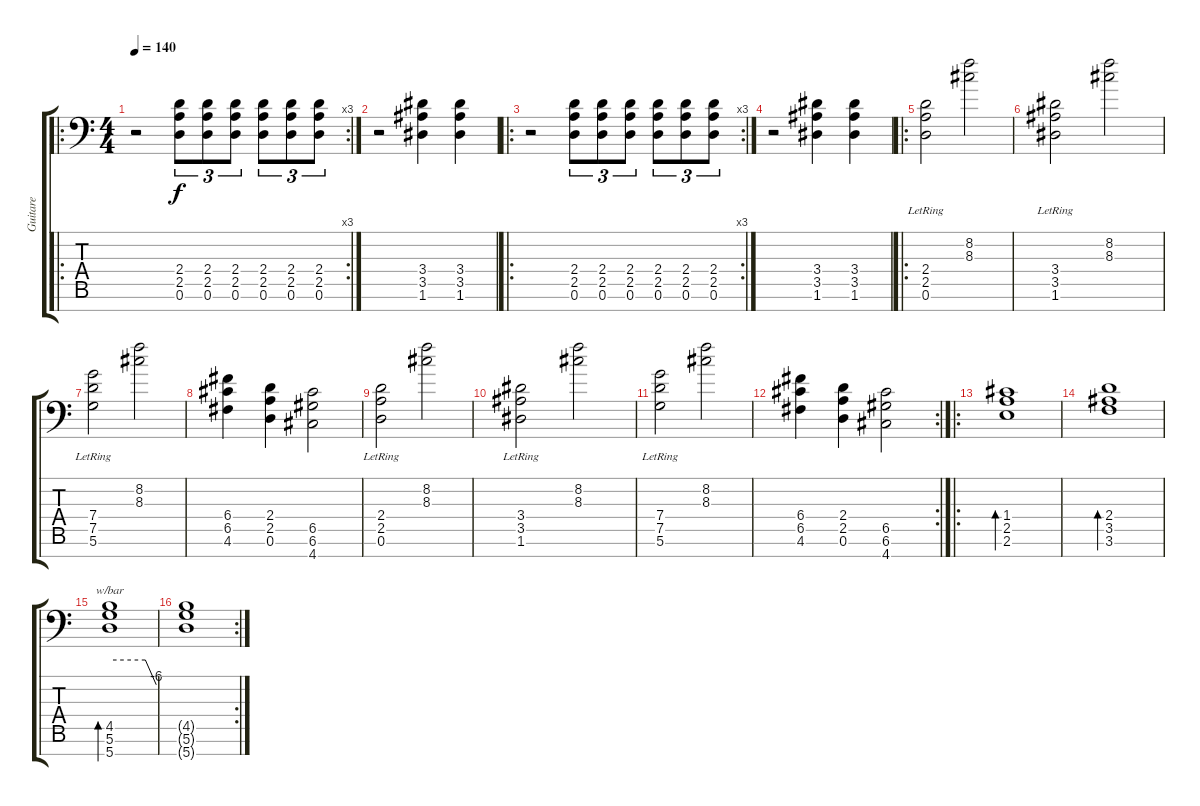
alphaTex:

\track ("Guitare" "Guitare") {instrument distortionguitar}
\staff {score tabs}
\tuning (D4 A3 F3 C3 G2 D2 A1) {hide}
\ro
\rc 3
\ts (4 4)
\tempo 140
\clef f4
\ks c
r.2{dy f} (2.4 2.5 0.6).8{tu (3 2)} (2.4 2.5 0.6).8{tu (3 2)} (2.4 2.5 0.6).8{tu (3 2)} (2.4 2.5 0.6).8{tu (3 2)} (2.4 2.5 0.6).8{tu (3 2)} (2.4 2.5 0.6).8{tu (3 2)} |
r.2 (3.4 3.5 1.6).4 (3.4 3.5 1.6).4 |
\ro
\rc 3
r.2 (2.4 2.5 0.6).8{tu (3 2)} (2.4 2.5 0.6).8{tu (3 2)} (2.4 2.5 0.6).8{tu (3 2)} (2.4 2.5 0.6).8{tu (3 2)} (2.4 2.5 0.6).8{tu (3 2)} (2.4 2.5 0.6).8{tu (3 2)} |
r.2 (3.4 3.5 1.6).4 (3.4 3.5 1.6).4 |
\ro
(2.4{lr} 2.5{lr} 0.6{lr}).2 (8.2 8.3).2 |
(3.4{lr} 3.5{lr} 1.6{lr}).2 (8.2 8.3).2 |
(7.4{lr} 7.5{lr} 5.6{lr}).2 (8.2 8.3).2 |
(6.4 6.5 4.6).4 (2.4 2.5 0.6).4 (6.5 6.6 4.7).2 |
(2.4{lr} 2.5{lr} 0.6{lr}).2 (8.2 8.3).2 |
(3.4{lr} 3.5{lr} 1.6{lr}).2 (8.2 8.3).2 |
(7.4{lr} 7.5{lr} 5.6{lr}).2 (8.2 8.3).2 |
\rc 2
(6.4 6.5 4.6).4 (2.4 2.5 0.6).4 (6.5 6.6 4.7).2 |
\ro
(1.4 2.5 2.6).1{bd 480 instrument overdrivenguitar} |
(2.4 3.5 3.6).1{bd 480} |
(4.5 5.6 5.7).1{tbe (custom default 0 0 46 0 60 -24) bd 480} |
\rc 2
(4.5{t} 5.6{t} 5.7{t}).1
